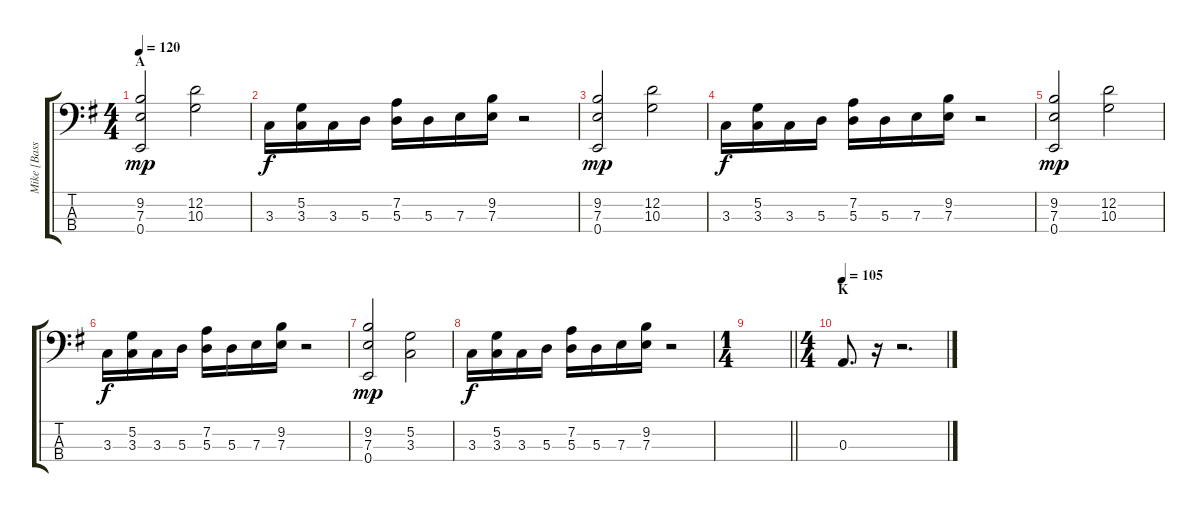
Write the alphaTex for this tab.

\track ("Mike [Bass I]" "Mike [Bass") {instrument electricbassfinger}
\staff {score tabs}
\tuning (G2 D2 A1 E1) {hide}
\ts (4 4)
\section ("" "A")
\tempo 120
\clef f4
\ks g
(9.2 7.3 0.4).2{dy mp} (12.2 10.3).2 |
3.3.16{dy f} (5.2 3.3).16 3.3.16 5.3.16 (7.2 5.3).16 5.3.16 7.3.16 (9.2 7.3).16 r.2 |
(9.2 7.3 0.4).2{dy mp} (12.2 10.3).2 |
3.3.16{dy f} (5.2 3.3).16 3.3.16 5.3.16 (7.2 5.3).16 5.3.16 7.3.16 (9.2 7.3).16 r.2 |
(9.2 7.3 0.4).2{dy mp} (12.2 10.3).2 |
3.3.16{dy f} (5.2 3.3).16 3.3.16 5.3.16 (7.2 5.3).16 5.3.16 7.3.16 (9.2 7.3).16 r.2 |
(9.2 7.3 0.4).2{dy mp} (5.2 3.3).2 |
3.3.16{dy f} (5.2 3.3).16 3.3.16 5.3.16 (7.2 5.3).16 5.3.16 7.3.16 (9.2 7.3).16 r.2 |
\ts (1 4)
\barLineRight lightlight
|
\ts (4 4)
\section ("" "K")
\tempo 105
0.3.8{d} r.16 r.2{d}
